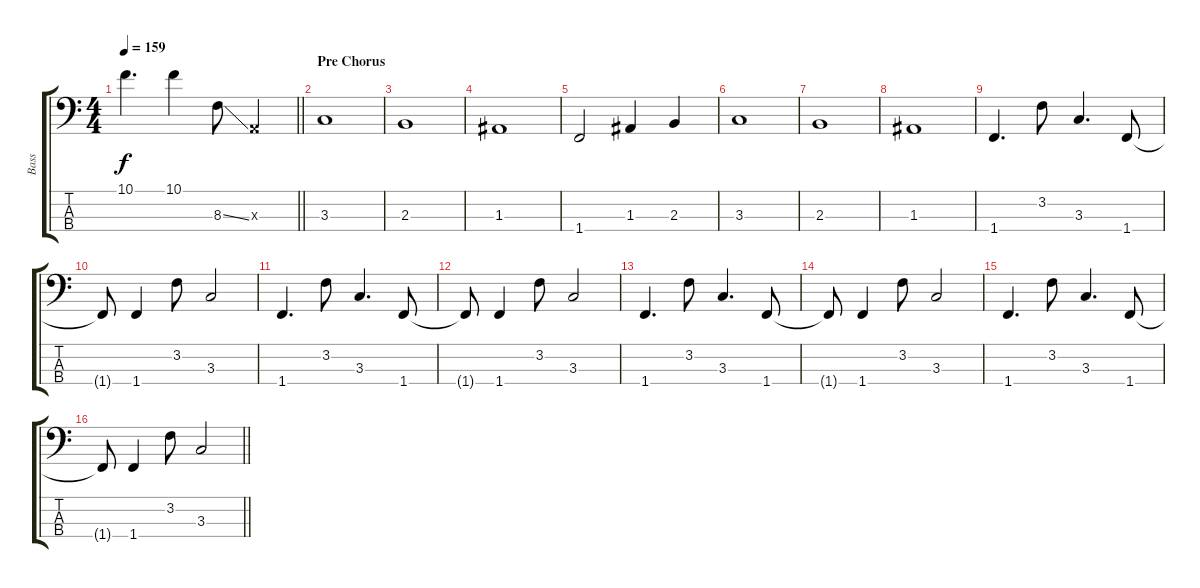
\track ("Bass" "Bass") {instrument electricbasspick}
\staff {score tabs}
\tuning (G2 D2 A1 E1) {hide}
\ts (4 4)
\tempo 159
\clef f4
\barLineRight lightlight
\ks c
10.1.4{d dy f} 10.1.4 8.3{ss}.8 0.3{x}.4 |
\section ("" "Pre Chorus")
3.3.1 |
2.3.1 |
1.3.1 |
1.4.2 1.3.4 2.3.4 |
3.3.1 |
2.3.1 |
1.3.1 |
1.4.4{d} 3.2.8 3.3.4{d} 1.4.8 |
1.4{t}.8 1.4.4 3.2.8 3.3.2 |
1.4.4{d} 3.2.8 3.3.4{d} 1.4.8 |
1.4{t}.8 1.4.4 3.2.8 3.3.2 |
1.4.4{d} 3.2.8 3.3.4{d} 1.4.8 |
1.4{t}.8 1.4.4 3.2.8 3.3.2 |
1.4.4{d} 3.2.8 3.3.4{d} 1.4.8 |
\barLineRight lightlight
1.4{t}.8 1.4.4 3.2.8 3.3.2
